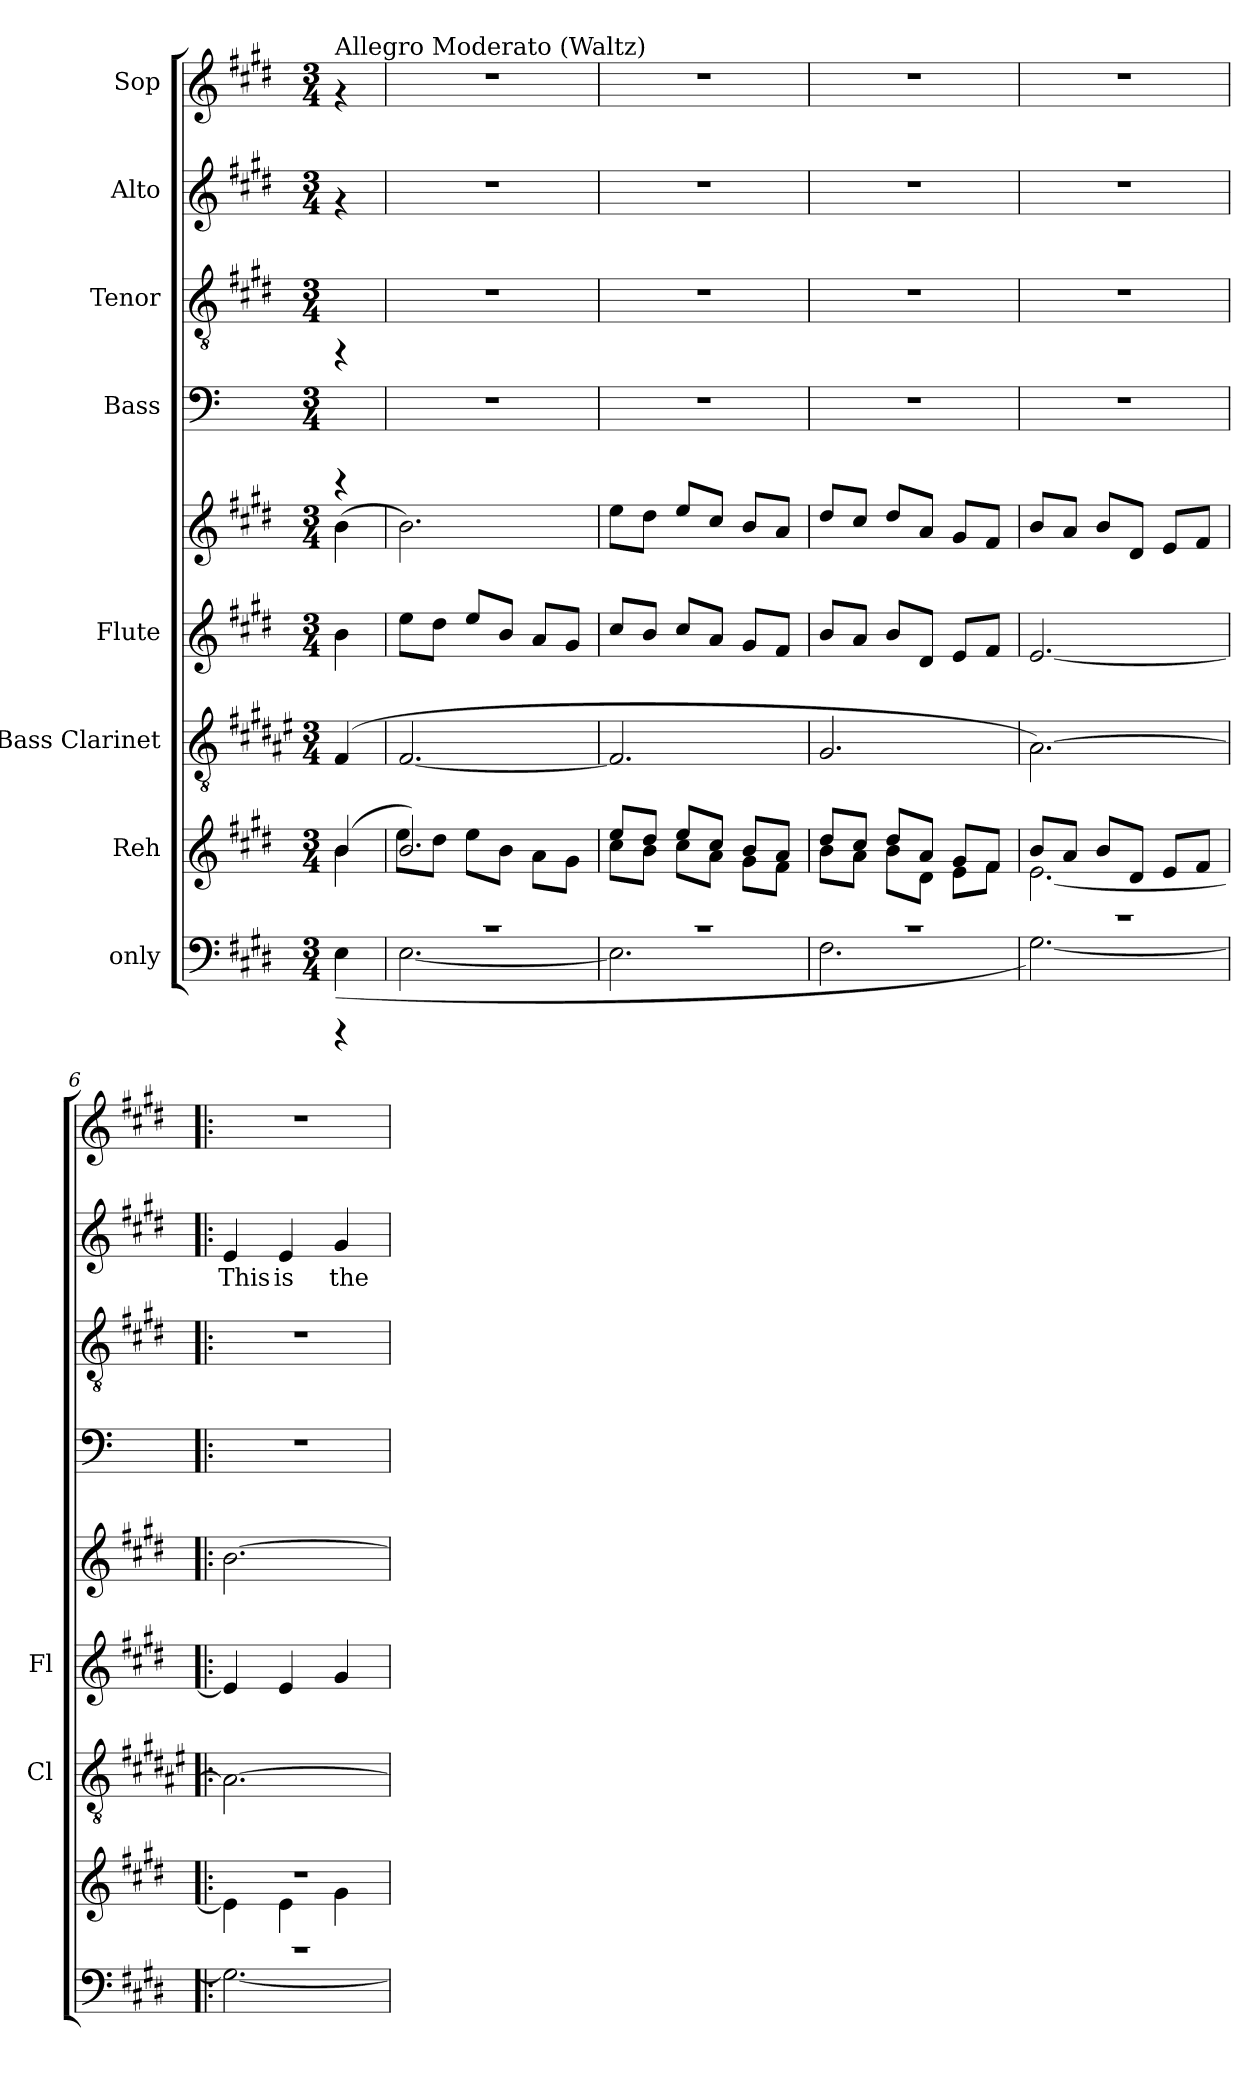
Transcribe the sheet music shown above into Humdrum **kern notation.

**kern	**kern	**kern	**kern	**kern	**kern	**kern	**kern	**text	**kern
*part8	*part7	*part6	*part5	*part5	*part4	*part3	*part2	*part2	*part1
*staff9	*staff8	*staff7	*staff6	*staff5	*staff4	*staff3	*staff2	*staff2	*staff1
*I"only	*I"Reh	*I"Bass Clarinet	*I"Flute	*	*I"Bass	*I"Tenor	*I"Alto	*	*I"Sop
*	*	*I'Cl	*I'Fl	*	*	*	*	*	*
!!LO:PB:g=z
*stria5	*stria5	*stria5	*stria5	*stria5	*stria5	*stria5	*stria5	*	*stria5
*clefF4	*clefG2	*clefGv2	*clefG2	*clefG2	*clefF4	*clefGv2	*clefG2	*	*clefG2
*	*	*ITrd1c2	*	*	*	*	*	*	*
*k[f#c#g#d#]	*k[f#c#g#d#]	*k[f#c#g#d#]	*k[f#c#g#d#]	*k[f#c#g#d#]	*k[]	*k[f#c#g#d#]	*k[f#c#g#d#]	*	*k[f#c#g#d#]
*E:	*E:	*E:	*E:	*E:	*C:	*E:	*E:	*	*E:
*M3/4	*M3/4	*M3/4	*M3/4	*M3/4	*M3/4	*M3/4	*M3/4	*	*M3/4
*MM120	*MM120	*MM120	*MM120	*MM120	*MM120	*MM120	*MM120	*	*MM120
=1	=1	=1	=1	=1	=1	=1	=1	=1	=1
*^	*^	*	*	*	*	*	*	*	*
!	!	!	!	!	!	!	!	!	!	!	!LO:TX:a:t=Allegro Moderato (Waltz)
4rCCC	(>4E\	(<4b/	4b\	(>4E/	4b\	(>4b\	4rCCC	4rFF	4rf	.	4rf
=2	=2	=2	=2	=2	=2	=2	=2	=2	=2	=2	=2
2.r	[>2.E\	2.b/)	8ee\L	[<2.E/	8ee\L	2.b\)	2.r	2.r	2.r	.	2.r
.	.	.	8dd#\J	.	8dd#\J	.	.	.	.	.	.
.	.	.	8ee\L	.	8ee/L	.	.	.	.	.	.
.	.	.	8b\J	.	8b/J	.	.	.	.	.	.
.	.	.	8a\L	.	8a/L	.	.	.	.	.	.
.	.	.	8g#\J	.	8g#/J	.	.	.	.	.	.
=3	=3	=3	=3	=3	=3	=3	=3	=3	=3	=3	=3
2.r	2.E\]	8ee/L	8cc#\L	2.E/]	8cc#/L	8ee\L	2.r	2.r	2.r	.	2.r
.	.	8dd#/J	8b\J	.	8b/J	8dd#\J	.	.	.	.	.
.	.	8ee/L	8cc#\L	.	8cc#/L	8ee/L	.	.	.	.	.
.	.	8cc#/J	8a\J	.	8a/J	8cc#/J	.	.	.	.	.
.	.	8b/L	8g#\L	.	8g#/L	8b/L	.	.	.	.	.
.	.	8a/J	8f#\J	.	8f#/J	8a/J	.	.	.	.	.
=4	=4	=4	=4	=4	=4	=4	=4	=4	=4	=4	=4
2.r	2.F#\	8dd#/L	8b\L	2.F#/	8b/L	8dd#/L	2.r	2.r	2.r	.	2.r
.	.	8cc#/J	8a\J	.	8a/J	8cc#/J	.	.	.	.	.
.	.	8dd#/L	8b\L	.	8b/L	8dd#/L	.	.	.	.	.
.	.	8a/J	8d#\J	.	8d#/J	8a/J	.	.	.	.	.
.	.	8g#/L	8e\L	.	8e/L	8g#/L	.	.	.	.	.
.	.	8f#/J	8f#\J	.	8f#/J	8f#/J	.	.	.	.	.
=5	=5	=5	=5	=5	=5	=5	=5	=5	=5	=5	=5
2.r	[>2.G#\)	8b/L	[>2.e\	[>2.G#\)	[<2.e/	8b/L	2.r	2.r	2.r	.	2.r
.	.	8a/J	.	.	.	8a/J	.	.	.	.	.
.	.	8b/L	.	.	.	8b/L	.	.	.	.	.
.	.	8d#/J	.	.	.	8d#/J	.	.	.	.	.
.	.	8e/L	.	.	.	8e/L	.	.	.	.	.
.	.	8f#/J	.	.	.	8f#/J	.	.	.	.	.
=6!|:	=6!|:	=6!|:	=6!|:	=6!|:	=6!|:	=6!|:	=6!|:	=6!|:	=6!|:	=6!|:	=6!|:
!	!	!	!	!	!	!	!	!	!	!LO:LY:b	!
2.r	2.G#\_>	2.r	4e\]	2.G#\_>	4e/]	[>2.b\	2.r	2.r	4e/	This	2.r
!	!	!	!	!	!	!	!	!	!	!LO:LY:b	!
.	.	.	4e\	.	4e/	.	.	.	4e/	is	.
!	!	!	!	!	!	!	!	!	!	!LO:LY:b	!
.	.	.	4g#\	.	4g#/	.	.	.	4g#/	the	.
*v	*v	*	*	*	*	*	*	*	*	*	*
*	*v	*v	*	*	*	*	*	*	*	*
=	=	=	=	=	=	=	=	=	=
*-	*-	*-	*-	*-	*-	*-	*-	*-	*-
